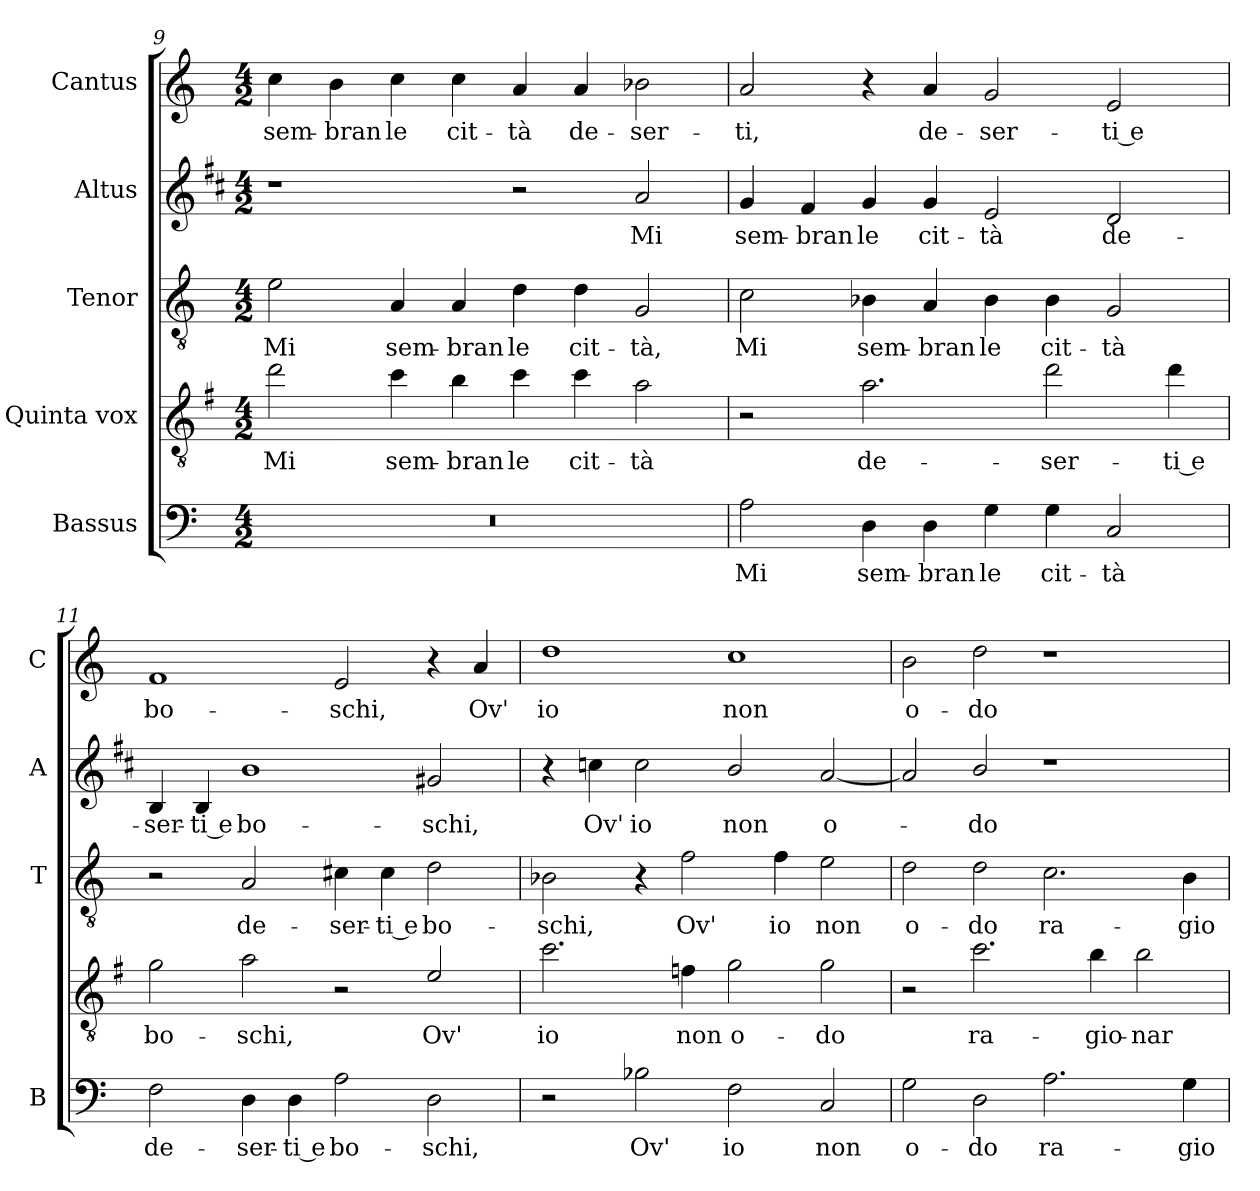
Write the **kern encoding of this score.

**kern	**text	**kern	**text	**kern	**text	**kern	**text	**kern	**text
*part5	*part5	*part4	*part4	*part3	*part3	*part2	*part2	*part1	*part1
*staff5	*staff5	*staff4	*staff4	*staff3	*staff3	*staff2	*staff2	*staff1	*staff1
*I"Bassus	*	*I"Quinta vox	*	*I"Tenor	*	*I"Altus	*	*I"Cantus	*
*I'B	*	*	*	*I'T	*	*I'A	*	*I'C	*
*clefF4	*	*clefGv2	*	*clefGv2	*	*clefG2	*	*clefG2	*
*	*	*ITrd4c7	*	*	*	*ITrd1c2	*	*	*
*k[]	*	*k[]	*	*k[]	*	*k[]	*	*k[]	*
*C:	*	*C:	*	*C:	*	*C:	*	*C:	*
*M4/2	*	*M4/2	*	*M4/2	*	*M4/2	*	*M4/2	*
=9	=9	=9	=9	=9	=9	=9	=9	=9	=9
!	!	!	!LO:LY:b	!	!LO:LY:b	!	!	!	!LO:LY:b
0r	.	2g\	Mi	2e\	Mi	1r	.	4cc\	sem-
!	!	!	!	!	!	!	!	!	!LO:LY:b
.	.	.	.	.	.	.	.	4b\	-bran
!	!	!	!LO:LY:b	!	!LO:LY:b	!	!	!	!LO:LY:b
.	.	4f\	sem-	4A/	sem-	.	.	4cc\	le
!	!	!	!LO:LY:b	!	!LO:LY:b	!	!	!	!LO:LY:b
.	.	4e\	-bran	4A/	-bran	.	.	4cc\	cit-
!	!	!	!LO:LY:b	!	!LO:LY:b	!	!	!	!LO:LY:b
.	.	4f\	le	4d\	le	2r	.	4a/	-tà
!	!	!	!LO:LY:b	!	!LO:LY:b	!	!	!	!LO:LY:b
.	.	4f\	cit-	4d\	cit-	.	.	4a/	de-
!	!	!	!LO:LY:b	!	!LO:LY:b	!	!LO:LY:b	!	!LO:LY:b
.	.	2d\	-tà	2G/	-tà,	2g/	Mi	2b-X\	-ser-
=10	=10	=10	=10	=10	=10	=10	=10	=10	=10
!	!LO:LY:b	!	!	!	!LO:LY:b	!	!LO:LY:b	!	!LO:LY:b
2A\	Mi	2r	.	2c\	Mi	4f/	sem-	2a/	-ti,
!	!	!	!	!	!	!	!LO:LY:b	!	!
.	.	.	.	.	.	4e/	-bran	.	.
!	!LO:LY:b	!	!LO:LY:b	!	!LO:LY:b	!	!LO:LY:b	!	!
4D\	sem-	2.d\	de-	4B-X\	sem-	4f/	le	4r	.
!	!LO:LY:b	!	!	!	!LO:LY:b	!	!LO:LY:b	!	!LO:LY:b
4D\	-bran	.	.	4A/	-bran	4f/	cit-	4a/	de-
!	!LO:LY:b	!	!	!	!LO:LY:b	!	!LO:LY:b	!	!LO:LY:b
4G\	le	.	.	4B-\	le	2d/	-tà	2g/	-ser-
!	!LO:LY:b	!	!LO:LY:b	!	!LO:LY:b	!	!	!	!
4G\	cit-	2g\	-ser-	4B-\	cit-	.	.	.	.
!	!LO:LY:b	!	!	!	!LO:LY:b	!	!LO:LY:b	!	!LO:LY:b
2C/	-tà	.	.	2G/	-tà	2c/	de-	2e/	-ti e
!	!	!	!LO:LY:b	!	!	!	!	!	!
.	.	4g\	-ti e	.	.	.	.	.	.
=11	=11	=11	=11	=11	=11	=11	=11	=11	=11
!	!LO:LY:b	!	!LO:LY:b	!	!	!	!LO:LY:b	!	!LO:LY:b
2F\	de-	2c\	bo-	2r	.	4A/	-ser-	1f	bo-
!	!	!	!	!	!	!	!LO:LY:b	!	!
.	.	.	.	.	.	4A/	-ti e	.	.
!	!LO:LY:b	!	!LO:LY:b	!	!LO:LY:b	!	!LO:LY:b	!	!
4D\	-ser-	2d\	-schi,	2A/	de-	1a	bo-	.	.
!	!LO:LY:b	!	!	!	!	!	!	!	!
4D\	-ti e	.	.	.	.	.	.	.	.
!	!LO:LY:b	!	!	!	!LO:LY:b	!	!	!	!LO:LY:b
2A\	bo-	2r	.	4c#X\	-ser-	.	.	2e/	-schi,
!	!	!	!	!	!LO:LY:b	!	!	!	!
.	.	.	.	4c#\	-ti e	.	.	.	.
!	!LO:LY:b	!	!LO:LY:b	!	!LO:LY:b	!	!LO:LY:b	!	!
2D\	-schi,	2A/	Ov'	2d\	bo-	2f#X/	-schi,	4r	.
!	!	!	!	!	!	!	!	!	!LO:LY:b
.	.	.	.	.	.	.	.	4a/	Ov'
!!LO:PB:g=z
=12	=12	=12	=12	=12	=12	=12	=12	=12	=12
!	!	!	!LO:LY:b	!	!LO:LY:b	!	!	!	!LO:LY:b
2r	.	2.f\	io	2B-X\	-schi,	4r	.	1dd	io
!	!	!	!	!	!	!	!LO:LY:b	!	!
.	.	.	.	.	.	4b-X\	Ov'	.	.
!	!LO:LY:b	!	!	!	!	!	!LO:LY:b	!	!
2B-X\	Ov'	.	.	4r	.	2b-\	io	.	.
!	!	!	!LO:LY:b	!	!LO:LY:b	!	!	!	!
.	.	4B-X\	non	2f\	Ov'	.	.	.	.
!	!LO:LY:b	!	!LO:LY:b	!	!	!	!LO:LY:b	!	!LO:LY:b
2F\	io	2c\	o-	.	.	2a/	non	1cc	non
!	!	!	!	!	!LO:LY:b	!	!	!	!
.	.	.	.	4f\	io	.	.	.	.
!	!LO:LY:b	!	!LO:LY:b	!	!LO:LY:b	!	!LO:LY:b	!	!
2C/	non	2c\	-do	2e\	non	[2g/	o-	.	.
=13	=13	=13	=13	=13	=13	=13	=13	=13	=13
!	!LO:LY:b	!	!	!	!LO:LY:b	!	!	!	!LO:LY:b
2G\	o-	2r	.	2d\	o-	2g/]	.	2b\	o-
!	!LO:LY:b	!	!LO:LY:b	!	!LO:LY:b	!	!LO:LY:b	!	!LO:LY:b
2D\	-do	2.f\	ra-	2d\	-do	2a/	-do	2dd\	-do
!	!LO:LY:b	!	!	!	!LO:LY:b	!	!	!	!
2.A\	ra-	.	.	2.c\	ra-	1r	.	1r	.
!	!	!	!LO:LY:b	!	!	!	!	!	!
.	.	4e\	-gio-	.	.	.	.	.	.
!	!	!	!LO:LY:b	!	!	!	!	!	!
.	.	2e\	-nar	.	.	.	.	.	.
!	!LO:LY:b	!	!	!	!LO:LY:b	!	!	!	!
4G\	-gio-	.	.	4B\	-gio-	.	.	.	.
=	=	=	=	=	=	=	=	=	=
*-	*-	*-	*-	*-	*-	*-	*-	*-	*-
